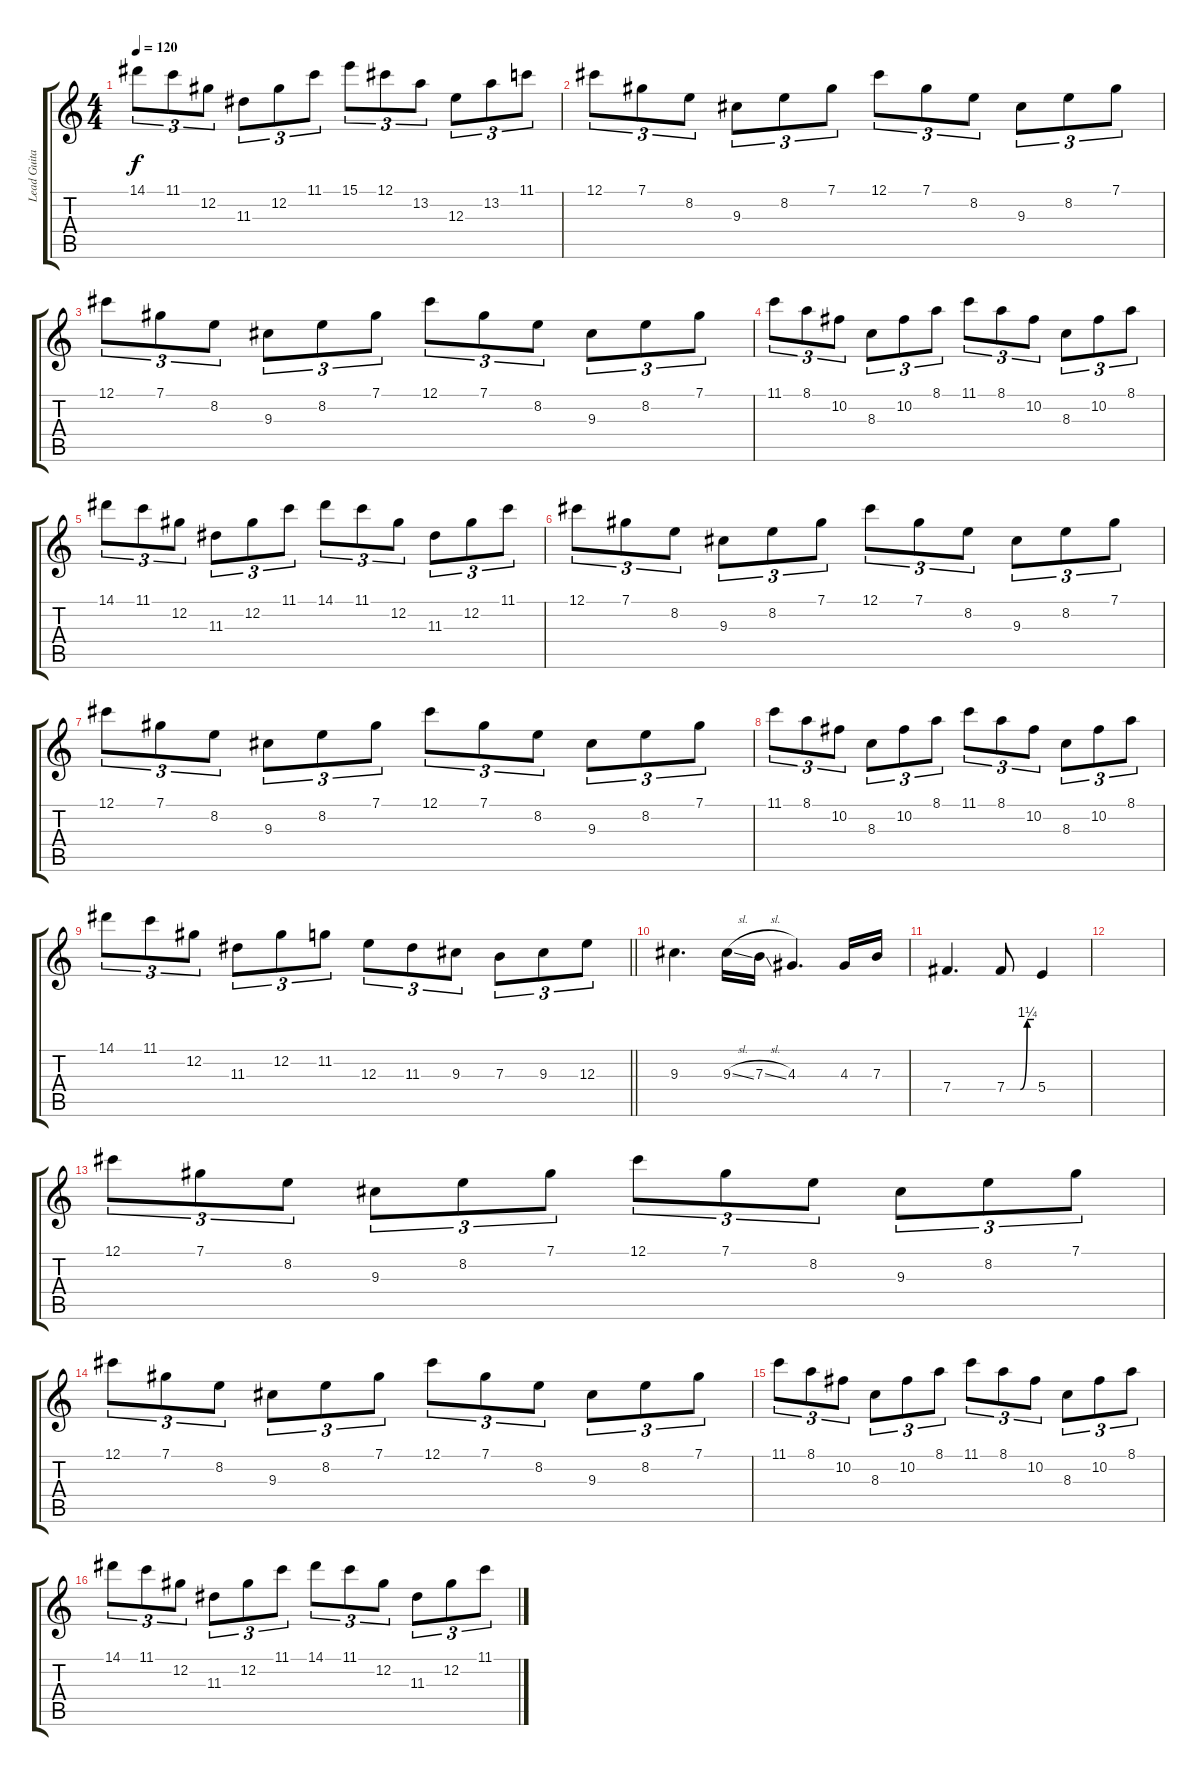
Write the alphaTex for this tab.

\track ("Lead Guitar" "Lead Guita") {instrument overdrivenguitar}
\staff {score tabs}
\tuning (Db4 Ab3 E3 B2 Gb2 Db2) {hide}
\ts (4 4)
\tempo 120
\clef g2
\ks c
14.1.8{tu (3 2) dy f} 11.1.8{tu (3 2)} 12.2.8{tu (3 2)} 11.3.8{tu (3 2)} 12.2.8{tu (3 2)} 11.1.8{tu (3 2)} 15.1.8{tu (3 2)} 12.1.8{tu (3 2)} 13.2.8{tu (3 2)} 12.3.8{tu (3 2)} 13.2.8{tu (3 2)} 11.1.8{tu (3 2)} |
12.1.8{tu (3 2)} 7.1.8{tu (3 2)} 8.2.8{tu (3 2)} 9.3.8{tu (3 2)} 8.2.8{tu (3 2)} 7.1.8{tu (3 2)} 12.1.8{tu (3 2)} 7.1.8{tu (3 2)} 8.2.8{tu (3 2)} 9.3.8{tu (3 2)} 8.2.8{tu (3 2)} 7.1.8{tu (3 2)} |
12.1.8{tu (3 2)} 7.1.8{tu (3 2)} 8.2.8{tu (3 2)} 9.3.8{tu (3 2)} 8.2.8{tu (3 2)} 7.1.8{tu (3 2)} 12.1.8{tu (3 2)} 7.1.8{tu (3 2)} 8.2.8{tu (3 2)} 9.3.8{tu (3 2)} 8.2.8{tu (3 2)} 7.1.8{tu (3 2)} |
11.1.8{tu (3 2)} 8.1.8{tu (3 2)} 10.2.8{tu (3 2)} 8.3.8{tu (3 2)} 10.2.8{tu (3 2)} 8.1.8{tu (3 2)} 11.1.8{tu (3 2)} 8.1.8{tu (3 2)} 10.2.8{tu (3 2)} 8.3.8{tu (3 2)} 10.2.8{tu (3 2)} 8.1.8{tu (3 2)} |
14.1.8{tu (3 2)} 11.1.8{tu (3 2)} 12.2.8{tu (3 2)} 11.3.8{tu (3 2)} 12.2.8{tu (3 2)} 11.1.8{tu (3 2)} 14.1.8{tu (3 2)} 11.1.8{tu (3 2)} 12.2.8{tu (3 2)} 11.3.8{tu (3 2)} 12.2.8{tu (3 2)} 11.1.8{tu (3 2)} |
12.1.8{tu (3 2)} 7.1.8{tu (3 2)} 8.2.8{tu (3 2)} 9.3.8{tu (3 2)} 8.2.8{tu (3 2)} 7.1.8{tu (3 2)} 12.1.8{tu (3 2)} 7.1.8{tu (3 2)} 8.2.8{tu (3 2)} 9.3.8{tu (3 2)} 8.2.8{tu (3 2)} 7.1.8{tu (3 2)} |
12.1.8{tu (3 2)} 7.1.8{tu (3 2)} 8.2.8{tu (3 2)} 9.3.8{tu (3 2)} 8.2.8{tu (3 2)} 7.1.8{tu (3 2)} 12.1.8{tu (3 2)} 7.1.8{tu (3 2)} 8.2.8{tu (3 2)} 9.3.8{tu (3 2)} 8.2.8{tu (3 2)} 7.1.8{tu (3 2)} |
11.1.8{tu (3 2)} 8.1.8{tu (3 2)} 10.2.8{tu (3 2)} 8.3.8{tu (3 2)} 10.2.8{tu (3 2)} 8.1.8{tu (3 2)} 11.1.8{tu (3 2)} 8.1.8{tu (3 2)} 10.2.8{tu (3 2)} 8.3.8{tu (3 2)} 10.2.8{tu (3 2)} 8.1.8{tu (3 2)} |
\barLineRight lightlight
14.1.8{tu (3 2)} 11.1.8{tu (3 2)} 12.2.8{tu (3 2)} 11.3.8{tu (3 2)} 12.2.8{tu (3 2)} 11.2.8{tu (3 2)} 12.3.8{tu (3 2)} 11.3.8{tu (3 2)} 9.3.8{tu (3 2)} 7.3.8{tu (3 2)} 9.3.8{tu (3 2)} 12.3.8{tu (3 2)} |
\section ("" "")
9.3.4{d} 9.3{sl}.16 7.3{sl}.16 4.3.4{d} 4.3.16 7.3.16 |
7.4.4{d} 7.4{be (custom 0 0 30 0 45 5 60 5)}.8 5.4.4 |
|
12.1.8{tu (3 2)} 7.1.8{tu (3 2)} 8.2.8{tu (3 2)} 9.3.8{tu (3 2)} 8.2.8{tu (3 2)} 7.1.8{tu (3 2)} 12.1.8{tu (3 2)} 7.1.8{tu (3 2)} 8.2.8{tu (3 2)} 9.3.8{tu (3 2)} 8.2.8{tu (3 2)} 7.1.8{tu (3 2)} |
12.1.8{tu (3 2)} 7.1.8{tu (3 2)} 8.2.8{tu (3 2)} 9.3.8{tu (3 2)} 8.2.8{tu (3 2)} 7.1.8{tu (3 2)} 12.1.8{tu (3 2)} 7.1.8{tu (3 2)} 8.2.8{tu (3 2)} 9.3.8{tu (3 2)} 8.2.8{tu (3 2)} 7.1.8{tu (3 2)} |
11.1.8{tu (3 2)} 8.1.8{tu (3 2)} 10.2.8{tu (3 2)} 8.3.8{tu (3 2)} 10.2.8{tu (3 2)} 8.1.8{tu (3 2)} 11.1.8{tu (3 2)} 8.1.8{tu (3 2)} 10.2.8{tu (3 2)} 8.3.8{tu (3 2)} 10.2.8{tu (3 2)} 8.1.8{tu (3 2)} |
14.1.8{tu (3 2)} 11.1.8{tu (3 2)} 12.2.8{tu (3 2)} 11.3.8{tu (3 2)} 12.2.8{tu (3 2)} 11.1.8{tu (3 2)} 14.1.8{tu (3 2)} 11.1.8{tu (3 2)} 12.2.8{tu (3 2)} 11.3.8{tu (3 2)} 12.2.8{tu (3 2)} 11.1.8{tu (3 2)}
